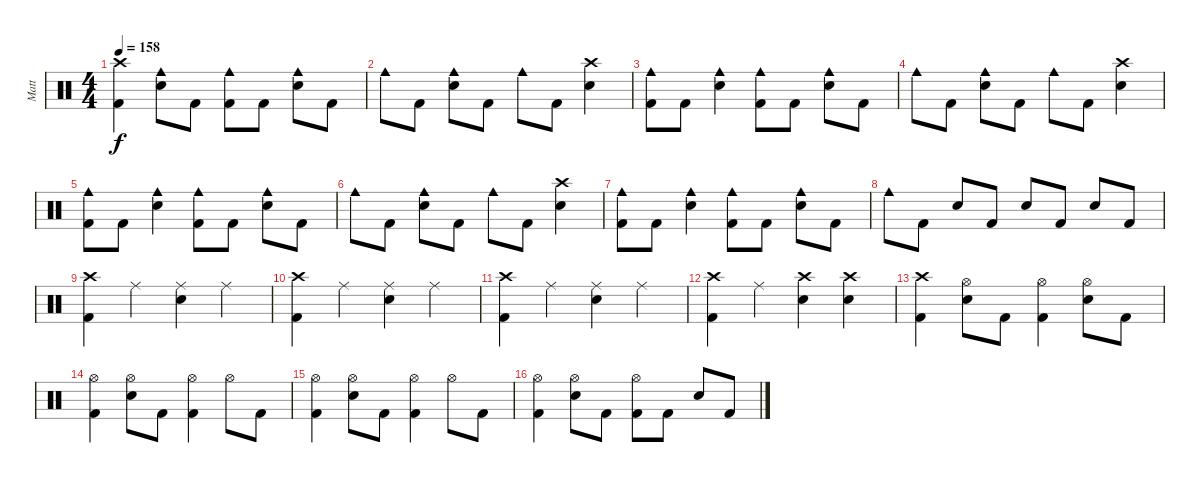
\track ("Matt" "Matt") {instrument percussion}
\staff {score}
\articulation defaults
\ts (4 4)
\tempo 158
\clef neutral
\ks c
("Crash high (hit)" "Kick (hit) 2").4{dy f} ("Cowbell medium (hit)" "Electric Snare (hit)").8 "Kick (hit) 2".8 ("Cowbell medium (hit)" "Kick (hit) 2").8 "Kick (hit) 2".8 ("Cowbell medium (hit)" "Electric Snare (hit)").8 "Kick (hit) 2".8 |
"Cowbell medium (hit)".8 "Kick (hit) 2".8 ("Cowbell medium (hit)" "Electric Snare (hit)").8 "Kick (hit) 2".8 "Cowbell medium (hit)".8 "Kick (hit) 2".8 ("Crash high (hit)" "Electric Snare (hit)").4 |
("Cowbell medium (hit)" "Kick (hit) 2").8 "Kick (hit) 2".8 ("Cowbell medium (hit)" "Electric Snare (hit)").4 ("Cowbell medium (hit)" "Kick (hit) 2").8 "Kick (hit) 2".8 ("Cowbell medium (hit)" "Electric Snare (hit)").8 "Kick (hit) 2".8 |
"Cowbell medium (hit)".8 "Kick (hit) 2".8 ("Cowbell medium (hit)" "Electric Snare (hit)").8 "Kick (hit) 2".8 "Cowbell medium (hit)".8 "Kick (hit) 2".8 ("Crash high (hit)" "Electric Snare (hit)").4 |
("Cowbell medium (hit)" "Kick (hit) 2").8 "Kick (hit) 2".8 ("Cowbell medium (hit)" "Electric Snare (hit)").4 ("Cowbell medium (hit)" "Kick (hit) 2").8 "Kick (hit) 2".8 ("Cowbell medium (hit)" "Electric Snare (hit)").8 "Kick (hit) 2".8 |
"Cowbell medium (hit)".8 "Kick (hit) 2".8 ("Cowbell medium (hit)" "Electric Snare (hit)").8 "Kick (hit) 2".8 "Cowbell medium (hit)".8 "Kick (hit) 2".8 ("Crash high (hit)" "Electric Snare (hit)").4 |
("Cowbell medium (hit)" "Kick (hit) 2").8 "Kick (hit) 2".8 ("Cowbell medium (hit)" "Electric Snare (hit)").4 ("Cowbell medium (hit)" "Kick (hit) 2").8 "Kick (hit) 2".8 ("Cowbell medium (hit)" "Electric Snare (hit)").8 "Kick (hit) 2".8 |
"Cowbell medium (hit)".8 "Kick (hit) 2".8 "Electric Snare (hit)".8 "Kick (hit) 2".8 "Electric Snare (hit)".8 "Kick (hit) 2".8 "Electric Snare (hit)".8 "Kick (hit) 2".8 |
("Crash high (hit)" "Kick (hit) 2").4 "Ride (middle)".4 ("Ride (middle)" "Electric Snare (hit)").4 "Ride (middle)".4 |
("Crash high (hit)" "Kick (hit) 2").4 "Ride (middle)".4 ("Ride (middle)" "Electric Snare (hit)").4 "Ride (middle)".4 |
("Crash high (hit)" "Kick (hit) 2").4 "Ride (middle)".4 ("Ride (middle)" "Electric Snare (hit)").4 "Ride (middle)".4 |
("Crash high (hit)" "Kick (hit) 2").4 "Ride (middle)".4 ("Crash high (hit)" "Electric Snare (hit)").4 ("Crash high (hit)" "Electric Snare (hit)").4 |
("Crash high (hit)" "Kick (hit) 2").4 ("Hi-Hat (open)" "Electric Snare (hit)").8 "Kick (hit) 2".8 ("Hi-Hat (open)" "Kick (hit) 2").4 ("Hi-Hat (open)" "Electric Snare (hit)").8 "Kick (hit) 2".8 |
("Hi-Hat (open)" "Kick (hit) 2").4 ("Hi-Hat (open)" "Electric Snare (hit)").8 "Kick (hit) 2".8 ("Hi-Hat (open)" "Kick (hit) 2").4 "Hi-Hat (open)".8 "Kick (hit) 2".8 |
("Hi-Hat (open)" "Kick (hit) 2").4 ("Hi-Hat (open)" "Electric Snare (hit)").8 "Kick (hit) 2".8 ("Hi-Hat (open)" "Kick (hit) 2").4 "Hi-Hat (open)".8 "Kick (hit) 2".8 |
("Hi-Hat (open)" "Kick (hit) 2").4 ("Hi-Hat (open)" "Electric Snare (hit)").8 "Kick (hit) 2".8 ("Hi-Hat (open)" "Kick (hit) 2").8 "Kick (hit) 2".8 "Electric Snare (hit)".8 "Kick (hit) 2".8
